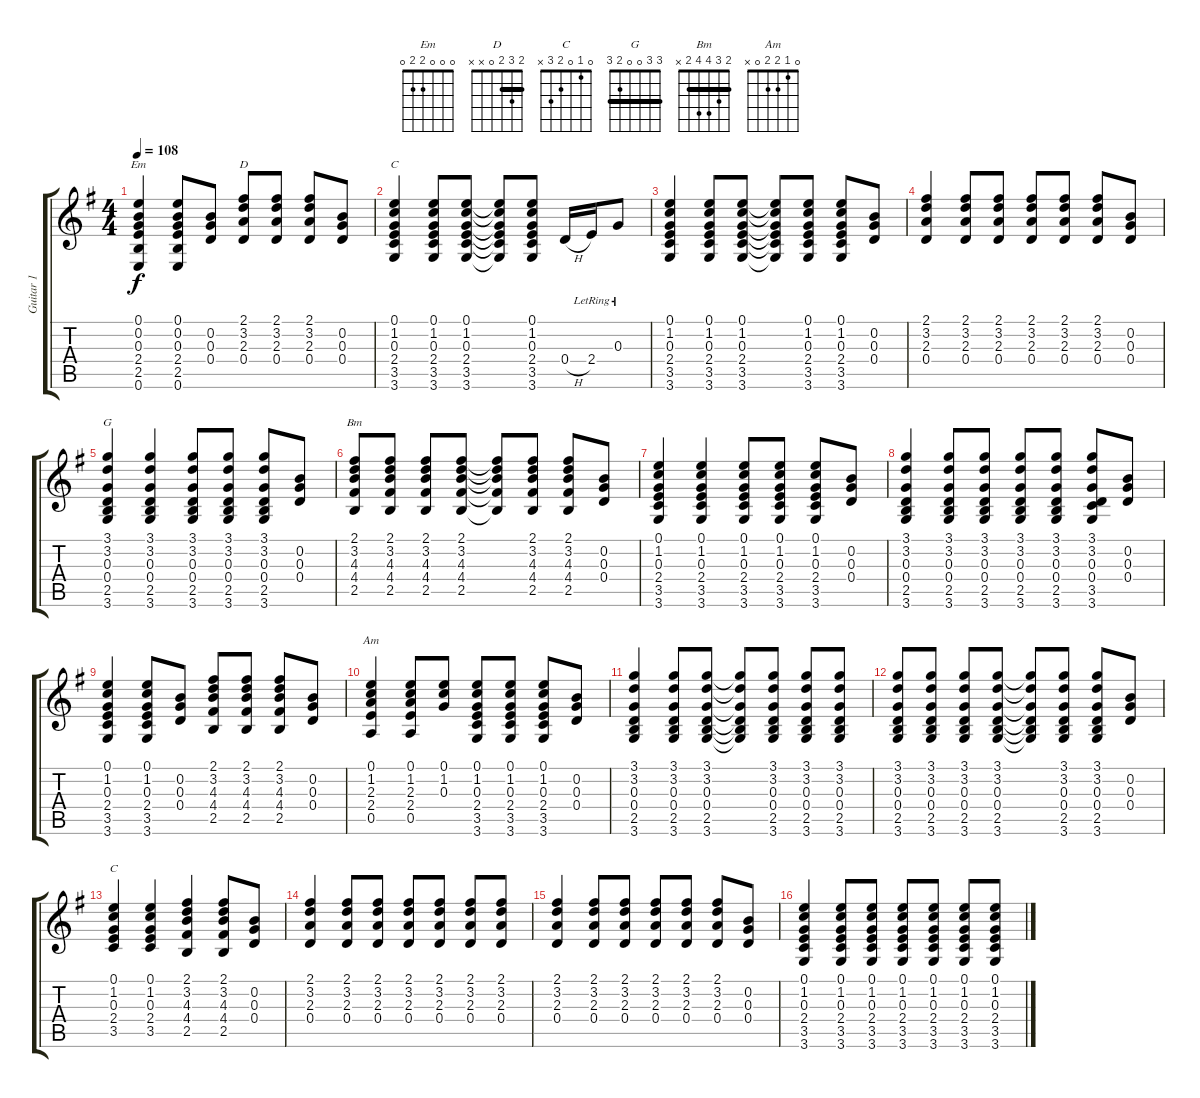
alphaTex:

\track ("Guitar 1" "Guitar 1") {instrument acousticguitarsteel}
\staff {score tabs}
\tuning (E4 B3 G3 D3 A2 E2) {hide}
\chord ("Em" 0 0 0 2 2 0)
\chord ("D" 2 3 2 0 x x) {barre 2}
\chord ("C" 0 1 0 2 3 3)
\chord ("G" 3 3 0 0 2 3) {barre 3}
\chord ("Bm" 2 3 4 4 2 x) {barre 2}
\chord ("Am" 0 1 2 2 0 x)
\chord ("C" 0 1 0 2 3 x)
\ts (4 4)
\tempo 108
\clef g2
\ks g
(0.1 0.2 0.3 2.4 2.5 0.6).4{ch "Em" dy f} (0.1 0.2 0.3 2.4 2.5 0.6).8 (0.2 0.3 0.4).8 (2.1 3.2 2.3 0.4).8{ch "D"} (2.1 3.2 2.3 0.4).8 (2.1 3.2 2.3 0.4).8 (0.2 0.3 0.4).8 |
(0.1 1.2 0.3 2.4 3.5 3.6).4{ch "C"} (0.1 1.2 0.3 2.4 3.5 3.6).8 (0.1 1.2 0.3 2.4 3.5 3.6).8 (0.1{t} 1.2{t} 0.3{t} 2.4{t} 3.5{t} 3.6{t}).8 (0.1 1.2 0.3 2.4 3.5 3.6).8 0.4{h}.16 2.4{lr}.16 0.3{lr}.8 |
(0.1 1.2 0.3 2.4 3.5 3.6).4 (0.1 1.2 0.3 2.4 3.5 3.6).8 (0.1 1.2 0.3 2.4 3.5 3.6).8 (0.1{t} 1.2{t} 0.3{t} 2.4{t} 3.5{t} 3.6{t}).8 (0.1 1.2 0.3 2.4 3.5 3.6).8 (0.1 1.2 0.3 2.4 3.5 3.6).8 (0.2 0.3 0.4).8 |
(2.1 3.2 2.3 0.4).4 (2.1 3.2 2.3 0.4).8 (2.1 3.2 2.3 0.4).8 (2.1 3.2 2.3 0.4).8 (2.1 3.2 2.3 0.4).8 (2.1 3.2 2.3 0.4).8 (0.2 0.3 0.4).8 |
(3.1 3.2 0.3 0.4 2.5 3.6).4{ch "G"} (3.1 3.2 0.3 0.4 2.5 3.6).4 (3.1 3.2 0.3 0.4 2.5 3.6).8 (3.1 3.2 0.3 0.4 2.5 3.6).8 (3.1 3.2 0.3 0.4 2.5 3.6).8 (0.2 0.3 0.4).8 |
(2.1 3.2 4.3 4.4 2.5).8{ch "Bm"} (2.1 3.2 4.3 4.4 2.5).8 (2.1 3.2 4.3 4.4 2.5).8 (2.1 3.2 4.3 4.4 2.5).8 (2.1{t} 3.2{t} 4.3{t} 4.4{t} 2.5{t}).8 (2.1 3.2 4.3 4.4 2.5).8 (2.1 3.2 4.3 4.4 2.5).8 (0.2 0.3 0.4).8 |
(0.1 1.2 0.3 2.4 3.5 3.6).4 (0.1 1.2 0.3 2.4 3.5 3.6).4 (0.1 1.2 0.3 2.4 3.5 3.6).8 (0.1 1.2 0.3 2.4 3.5 3.6).8 (0.1 1.2 0.3 2.4 3.5 3.6).8 (0.2 0.3 0.4).8 |
(3.1 3.2 0.3 0.4 2.5 3.6).4 (3.1 3.2 0.3 0.4 2.5 3.6).8 (3.1 3.2 0.3 0.4 2.5 3.6).8 (3.1 3.2 0.3 0.4 2.5 3.6).8 (3.1 3.2 0.3 0.4 2.5 3.6).8 (3.1 3.2 0.3 0.4 3.5 3.6).8 (0.2 0.3 0.4).8 |
(0.1 1.2 0.3 2.4 3.5 3.6).4 (0.1 1.2 0.3 2.4 3.5 3.6).8 (0.2 0.3 0.4).8 (2.1 3.2 4.3 4.4 2.5).8 (2.1 3.2 4.3 4.4 2.5).8 (2.1 3.2 4.3 4.4 2.5).8 (0.2 0.3 0.4).8 |
(0.1 1.2 2.3 2.4 0.5).4{ch "Am"} (0.1 1.2 2.3 2.4 0.5).8 (0.1 1.2 0.3).8 (0.1 1.2 0.3 2.4 3.5 3.6).8 (0.1 1.2 0.3 2.4 3.5 3.6).8 (0.1 1.2 0.3 2.4 3.5 3.6).8 (0.2 0.3 0.4).8 |
(3.1 3.2 0.3 0.4 2.5 3.6).4 (3.1 3.2 0.3 0.4 2.5 3.6).8 (3.1 3.2 0.3 0.4 2.5 3.6).8 (3.1{t} 3.2{t} 0.3{t} 0.4{t} 2.5{t} 3.6{t}).8 (3.1 3.2 0.3 0.4 2.5 3.6).8 (3.1 3.2 0.3 0.4 2.5 3.6).8 (3.1 3.2 0.3 0.4 2.5 3.6).8 |
(3.1 3.2 0.3 0.4 2.5 3.6).8 (3.1 3.2 0.3 0.4 2.5 3.6).8 (3.1 3.2 0.3 0.4 2.5 3.6).8 (3.1 3.2 0.3 0.4 2.5 3.6).8 (3.1{t} 3.2{t} 0.3{t} 0.4{t} 2.5{t} 3.6{t}).8 (3.1 3.2 0.3 0.4 2.5 3.6).8 (3.1 3.2 0.3 0.4 2.5 3.6).8 (0.2 0.3 0.4).8 |
(0.1 1.2 0.3 2.4 3.5).4{ch "C"} (0.1 1.2 0.3 2.4 3.5).4 (2.1 3.2 4.3 4.4 2.5).4 (2.1 3.2 4.3 4.4 2.5).8 (0.2 0.3 0.4).8 |
(2.1 3.2 2.3 0.4).4 (2.1 3.2 2.3 0.4).8 (2.1 3.2 2.3 0.4).8 (2.1 3.2 2.3 0.4).8 (2.1 3.2 2.3 0.4).8 (2.1 3.2 2.3 0.4).8 (2.1 3.2 2.3 0.4).8 |
(2.1 3.2 2.3 0.4).4 (2.1 3.2 2.3 0.4).8 (2.1 3.2 2.3 0.4).8 (2.1 3.2 2.3 0.4).8 (2.1 3.2 2.3 0.4).8 (2.1 3.2 2.3 0.4).8 (0.2 0.3 0.4).8 |
(0.1 1.2 0.3 2.4 3.5 3.6).4 (0.1 1.2 0.3 2.4 3.5 3.6).8 (0.1 1.2 0.3 2.4 3.5 3.6).8 (0.1 1.2 0.3 2.4 3.5 3.6).8 (0.1 1.2 0.3 2.4 3.5 3.6).8 (0.1 1.2 0.3 2.4 3.5 3.6).8 (0.1 1.2 0.3 2.4 3.5 3.6).8
